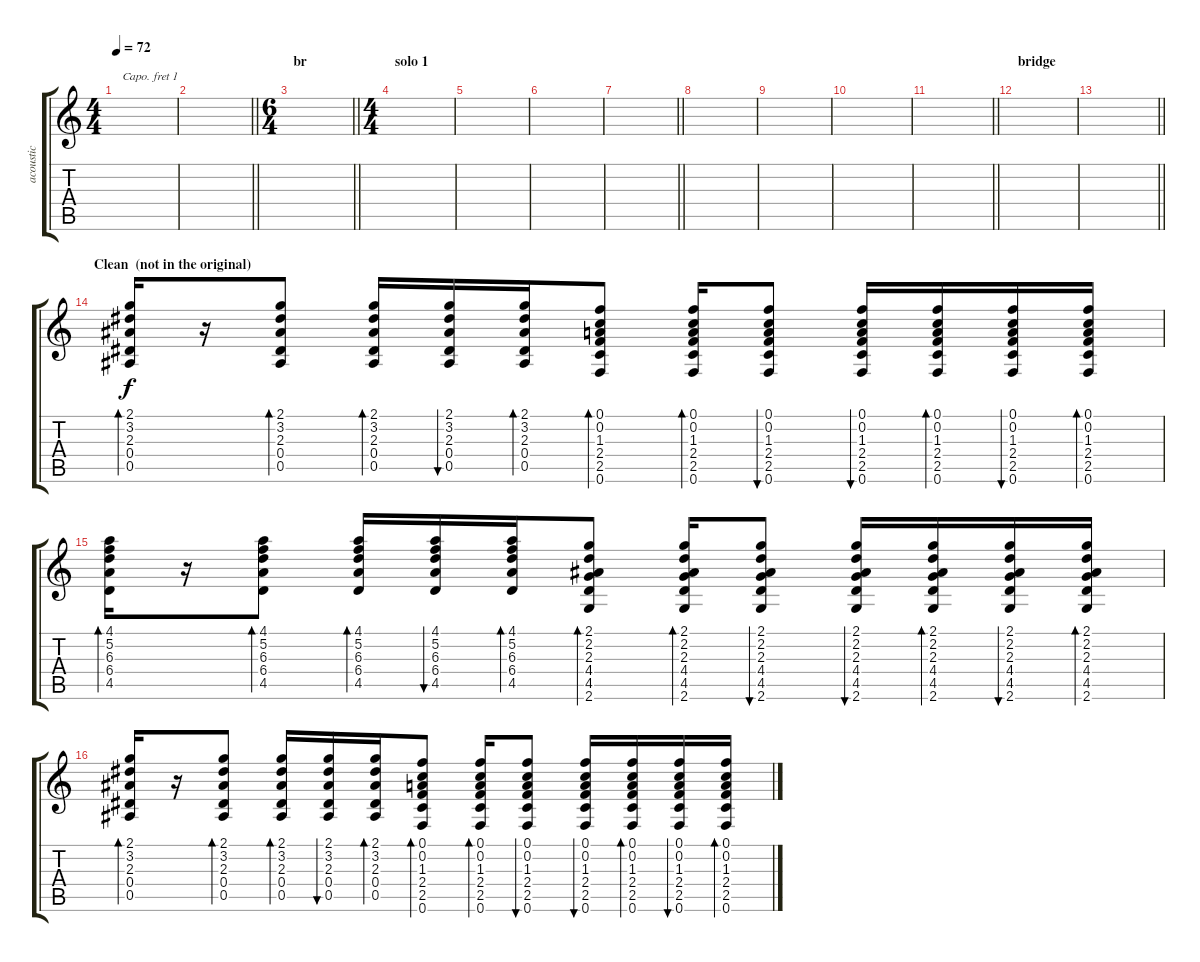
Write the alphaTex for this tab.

\track ("acoustic" "acoustic") {instrument acousticguitarsteel}
\staff {score tabs}
\capo 1
\tuning (E4 B3 G3 D3 A2 E2) {hide}
\ts (4 4)
\tempo 72
\clef g2
\ks c
|
\barLineRight lightlight
|
\ts (6 4)
\section ("" "br")
\barLineRight lightlight
|
\ts (4 4)
\section ("" "solo 1")
|
|
|
\barLineRight lightlight
|
\section ("" "")
|
|
|
\barLineRight lightlight
|
\section ("" "bridge")
|
\barLineRight lightlight
|
\section ("" "Clean  (not in the original)")
(2.1 3.2 2.3 0.4 0.5).16{bd 30} r.16 (2.1 3.2 2.3 0.4 0.5).8{bd 30} (2.1 3.2 2.3 0.4 0.5).16{bd 30} (2.1 3.2 2.3 0.4 0.5).16{bu 30} (2.1 3.2 2.3 0.4 0.5).16{bd 30} (0.1 0.2 1.3 2.4 2.5 0.6).8{bd 30} (0.1 0.2 1.3 2.4 2.5 0.6).16{bd 30} (0.1 0.2 1.3 2.4 2.5 0.6).8{bu 30} (0.1 0.2 1.3 2.4 2.5 0.6).16{bu 30} (0.1 0.2 1.3 2.4 2.5 0.6).16{bd 30} (0.1 0.2 1.3 2.4 2.5 0.6).16{bu 30} (0.1 0.2 1.3 2.4 2.5 0.6).16{bd 30} |
(4.1 5.2 6.3 6.4 4.5).16{bd 30} r.16 (4.1 5.2 6.3 6.4 4.5).8{bd 30} (4.1 5.2 6.3 6.4 4.5).16{bd 30} (4.1 5.2 6.3 6.4 4.5).16{bu 30} (4.1 5.2 6.3 6.4 4.5).16{bd 30} (2.1 2.2 2.3 4.4 4.5 2.6).8{bd 30} (2.1 2.2 2.3 4.4 4.5 2.6).16{bd 30} (2.1 2.2 2.3 4.4 4.5 2.6).8{bu 30} (2.1 2.2 2.3 4.4 4.5 2.6).16{bu 30} (2.1 2.2 2.3 4.4 4.5 2.6).16{bd 30} (2.1 2.2 2.3 4.4 4.5 2.6).16{bu 30} (2.1 2.2 2.3 4.4 4.5 2.6).16{bd 30} |
(2.1 3.2 2.3 0.4 0.5).16{bd 30} r.16 (2.1 3.2 2.3 0.4 0.5).8{bd 30} (2.1 3.2 2.3 0.4 0.5).16{bd 30} (2.1 3.2 2.3 0.4 0.5).16{bu 30} (2.1 3.2 2.3 0.4 0.5).16{bd 30} (0.1 0.2 1.3 2.4 2.5 0.6).8{bd 30} (0.1 0.2 1.3 2.4 2.5 0.6).16{bd 30} (0.1 0.2 1.3 2.4 2.5 0.6).8{bu 30} (0.1 0.2 1.3 2.4 2.5 0.6).16{bu 30} (0.1 0.2 1.3 2.4 2.5 0.6).16{bd 30} (0.1 0.2 1.3 2.4 2.5 0.6).16{bu 30} (0.1 0.2 1.3 2.4 2.5 0.6).16{bd 30}
